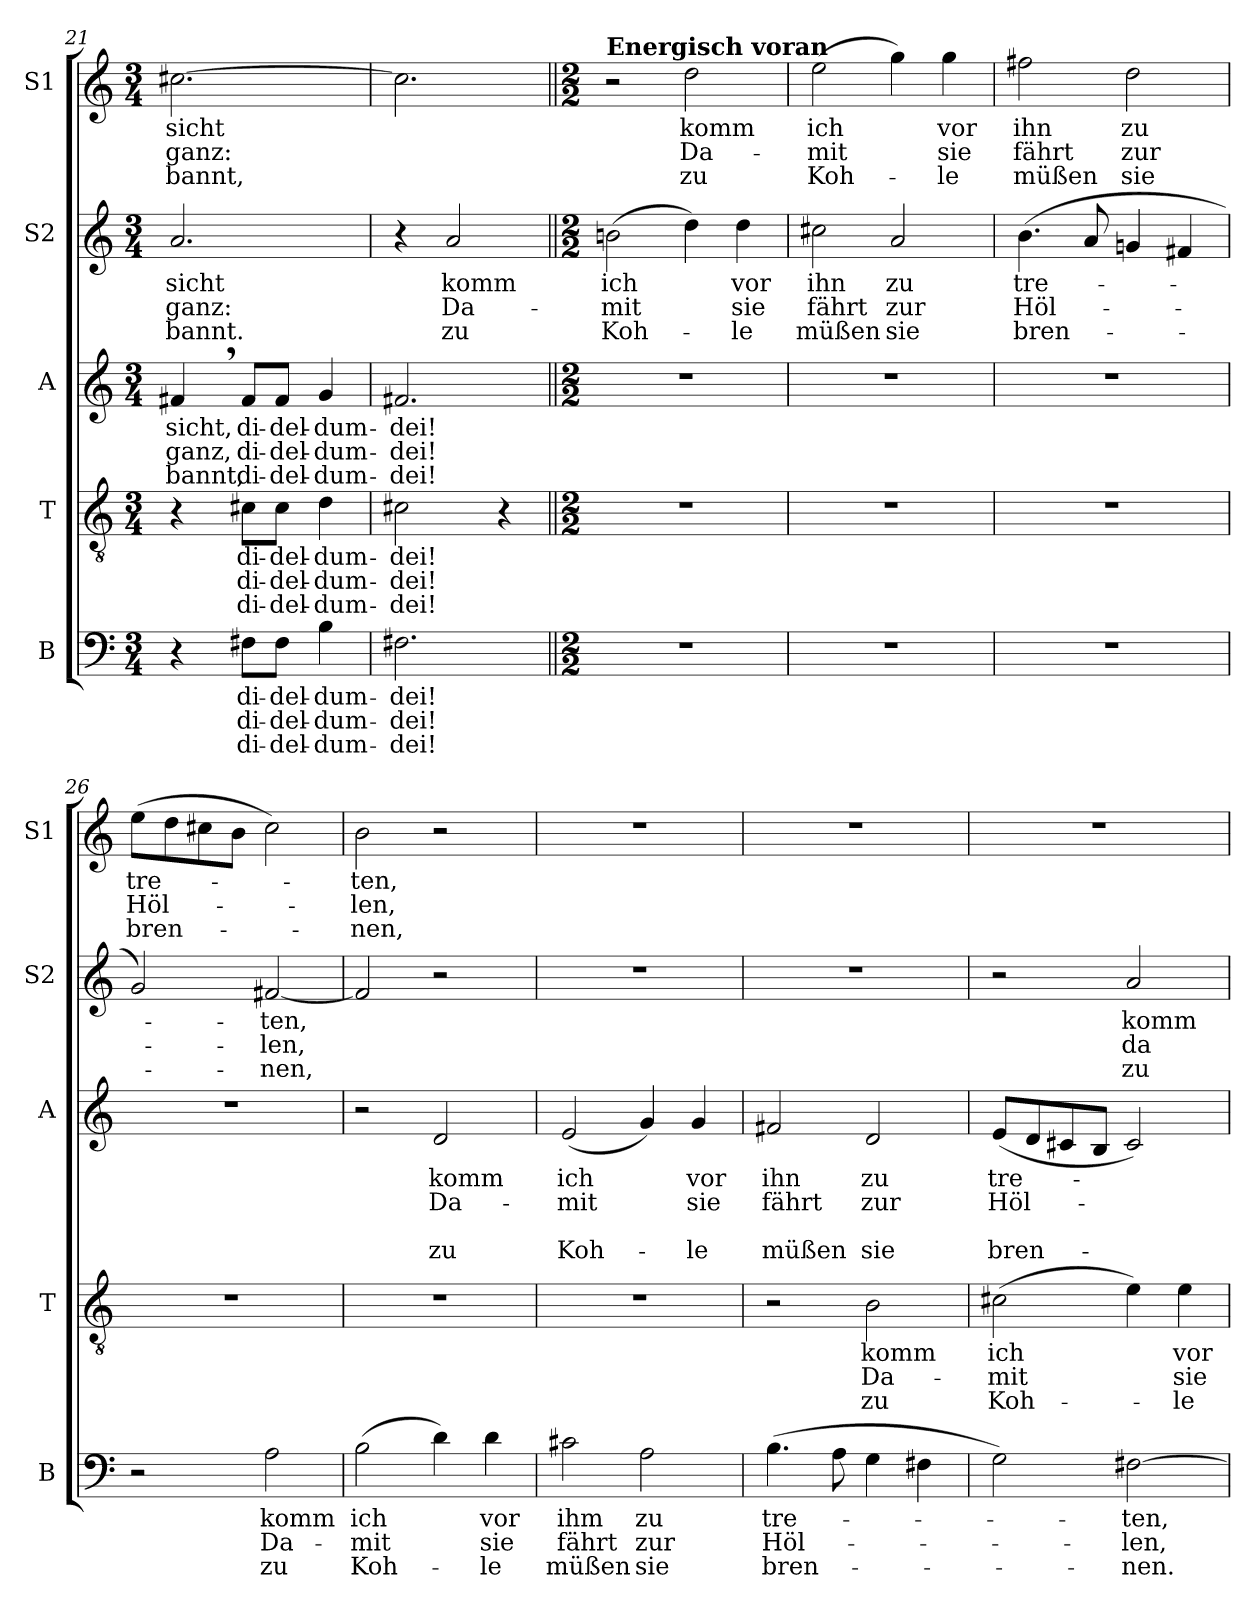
**kern	**text	**text	**text	**kern	**text	**text	**text	**kern	**text	**text	**text	**text	**kern	**text	**text	**text	**kern	**text	**text	**text
*part5	*part5	*part5	*part5	*part4	*part4	*part4	*part4	*part3	*part3	*part3	*part3	*part3	*part2	*part2	*part2	*part2	*part1	*part1	*part1	*part1
*staff5	*staff5	*staff5	*staff5	*staff4	*staff4	*staff4	*staff4	*staff3	*staff3	*staff3	*staff3	*staff3	*staff2	*staff2	*staff2	*staff2	*staff1	*staff1	*staff1	*staff1
*I"B	*	*	*	*I"T	*	*	*	*I"A	*	*	*	*	*I"S2	*	*	*	*I"S1	*	*	*
*I'B	*	*	*	*I'T	*	*	*	*I'A	*	*	*	*	*I'S2	*	*	*	*I'S1	*	*	*
*clefF4	*	*	*	*clefGv2	*	*	*	*clefG2	*	*	*	*	*clefG2	*	*	*	*clefG2	*	*	*
*k[]	*	*	*	*k[]	*	*	*	*k[]	*	*	*	*	*k[]	*	*	*	*k[]	*	*	*
*C:	*	*	*	*C:	*	*	*	*C:	*	*	*	*	*C:	*	*	*	*C:	*	*	*
*M3/4	*	*	*	*M3/4	*	*	*	*M3/4	*	*	*	*	*M3/4	*	*	*	*M3/4	*	*	*
=21	=21	=21	=21	=21	=21	=21	=21	=21	=21	=21	=21	=21	=21	=21	=21	=21	=21	=21	=21	=21
!	!	!	!	!	!	!	!	!	!LO:LY:b	!LO:LY:b	!LO:LY:b	!	!	!LO:LY:b	!LO:LY:b	!LO:LY:b	!	!LO:LY:b	!LO:LY:b	!LO:LY:b
4r	.	.	.	4r	.	.	.	4f#X,>/	-sicht,	ganz,	-bannt,	.	2.a/	-sicht	ganz:	-bannt.	[2.cc#X\	-sicht	ganz:	-bannt,
!	!LO:LY:b	!LO:LY:b	!LO:LY:b	!	!LO:LY:b	!LO:LY:b	!LO:LY:b	!	!LO:LY:b	!LO:LY:b	!LO:LY:b	!	!	!	!	!	!	!	!	!
8F#X\L	di-	di-	di-	8c#X\L	di-	di-	di-	8f#/L	di-	di-	di-	.	.	.	.	.	.	.	.	.
!	!LO:LY:b	!LO:LY:b	!LO:LY:b	!	!LO:LY:b	!LO:LY:b	!LO:LY:b	!	!LO:LY:b	!LO:LY:b	!LO:LY:b	!	!	!	!	!	!	!	!	!
8F#\J	-del-	-del-	-del-	8c#\J	-del-	-del-	-del-	8f#/J	-del-	-del-	-del-	.	.	.	.	.	.	.	.	.
!	!LO:LY:b	!LO:LY:b	!LO:LY:b	!	!LO:LY:b	!LO:LY:b	!LO:LY:b	!	!LO:LY:b	!LO:LY:b	!LO:LY:b	!	!	!	!	!	!	!	!	!
4B\	-dum-	-dum-	-dum-	4d\	-dum-	-dum-	-dum-	4g/	-dum-	-dum-	-dum-	.	.	.	.	.	.	.	.	.
=22	=22	=22	=22	=22	=22	=22	=22	=22	=22	=22	=22	=22	=22	=22	=22	=22	=22	=22	=22	=22
!	!LO:LY:b	!LO:LY:b	!LO:LY:b	!	!LO:LY:b	!LO:LY:b	!LO:LY:b	!	!LO:LY:b	!LO:LY:b	!LO:LY:b	!	!	!	!	!	!	!	!	!
2.F#X\	-dei!	-dei!	-dei!	2c#X\	-dei!	-dei!	-dei!	2.f#X/	-dei!	-dei!	-dei!	.	4r	.	.	.	2.cc#\]	.	.	.
!	!	!	!	!	!	!	!	!	!	!	!	!	!	!LO:LY:b	!LO:LY:b	!LO:LY:b	!	!	!	!
.	.	.	.	.	.	.	.	.	.	.	.	.	2a/	komm	Da-	zu	.	.	.	.
.	.	.	.	4r	.	.	.	.	.	.	.	.	.	.	.	.	.	.	.	.
=23||	=23||	=23||	=23||	=23||	=23||	=23||	=23||	=23||	=23||	=23||	=23||	=23||	=23||	=23||	=23||	=23||	=23||	=23||	=23||	=23||
*M2/2	*	*	*	*M2/2	*	*	*	*M2/2	*	*	*	*	*M2/2	*	*	*	*M2/2	*	*	*
!	!	!	!	!	!	!	!	!	!	!	!	!	!	!	!	!	!LO:TX:a:B:t=Energisch voran	!	!	!
!	!	!	!	!	!	!	!	!	!	!	!	!	!	!LO:LY:b	!LO:LY:b	!LO:LY:b	!	!	!	!
1r	.	.	.	1r	.	.	.	1r	.	.	.	.	(>2bn\	ich	-mit	Koh-	2r	.	.	.
!	!	!	!	!	!	!	!	!	!	!	!	!	!	!	!	!	!	!LO:LY:b	!LO:LY:b	!LO:LY:b
.	.	.	.	.	.	.	.	.	.	.	.	.	4dd\)	.	.	.	2dd\	komm	Da-	zu
!	!	!	!	!	!	!	!	!	!	!	!	!	!	!LO:LY:b	!LO:LY:b	!LO:LY:b	!	!	!	!
.	.	.	.	.	.	.	.	.	.	.	.	.	4dd\	vor	sie	-le	.	.	.	.
=24	=24	=24	=24	=24	=24	=24	=24	=24	=24	=24	=24	=24	=24	=24	=24	=24	=24	=24	=24	=24
!	!	!	!	!	!	!	!	!	!	!	!	!	!	!LO:LY:b	!LO:LY:b	!LO:LY:b	!	!LO:LY:b	!LO:LY:b	!LO:LY:b
1r	.	.	.	1r	.	.	.	1r	.	.	.	.	2cc#X\	ihn	fährt	mü­ßen	(>2ee\	ich	-mit	Koh-
!	!	!	!	!	!	!	!	!	!	!	!	!	!	!LO:LY:b	!LO:LY:b	!LO:LY:b	!	!	!	!
.	.	.	.	.	.	.	.	.	.	.	.	.	2a/	zu	zur	sie	4gg\)	.	.	.
!	!	!	!	!	!	!	!	!	!	!	!	!	!	!	!	!	!	!LO:LY:b	!LO:LY:b	!LO:LY:b
.	.	.	.	.	.	.	.	.	.	.	.	.	.	.	.	.	4gg\	vor	sie	-le
!!LO:LB:g=z
=25	=25	=25	=25	=25	=25	=25	=25	=25	=25	=25	=25	=25	=25	=25	=25	=25	=25	=25	=25	=25
!	!	!	!	!	!	!	!	!	!	!	!	!	!	!LO:LY:b	!LO:LY:b	!LO:LY:b	!	!LO:LY:b	!LO:LY:b	!LO:LY:b
1r	.	.	.	1r	.	.	.	1r	.	.	.	.	(>4.b\	tre-	Höl-	bren-	2ff#X\	ihn	fährt	mü­ßen
.	.	.	.	.	.	.	.	.	.	.	.	.	8a/	.	.	.	.	.	.	.
!	!	!	!	!	!	!	!	!	!	!	!	!	!	!	!	!	!	!LO:LY:b	!LO:LY:b	!LO:LY:b
.	.	.	.	.	.	.	.	.	.	.	.	.	4gn/	.	.	.	2dd\	zu	zur	sie
.	.	.	.	.	.	.	.	.	.	.	.	.	4f#X/	.	.	.	.	.	.	.
=26	=26	=26	=26	=26	=26	=26	=26	=26	=26	=26	=26	=26	=26	=26	=26	=26	=26	=26	=26	=26
!	!	!	!	!	!	!	!	!	!	!	!	!	!	!	!	!	!	!LO:LY:b	!LO:LY:b	!LO:LY:b
2r	.	.	.	1r	.	.	.	1r	.	.	.	.	2g/)	.	.	.	(>8ee\L	tre-	Höl-	bren-
.	.	.	.	.	.	.	.	.	.	.	.	.	.	.	.	.	8dd\	.	.	.
.	.	.	.	.	.	.	.	.	.	.	.	.	.	.	.	.	8cc#X\	.	.	.
.	.	.	.	.	.	.	.	.	.	.	.	.	.	.	.	.	8b\J	.	.	.
!	!LO:LY:b	!LO:LY:b	!LO:LY:b	!	!	!	!	!	!	!	!	!	!	!LO:LY:b	!LO:LY:b	!LO:LY:b	!	!	!	!
2A\	komm	Da-	zu	.	.	.	.	.	.	.	.	.	[2f#X/	-ten,	-len,	-nen,	2cc#\)	.	.	.
=27	=27	=27	=27	=27	=27	=27	=27	=27	=27	=27	=27	=27	=27	=27	=27	=27	=27	=27	=27	=27
!	!LO:LY:b	!LO:LY:b	!LO:LY:b	!	!	!	!	!	!	!	!	!	!	!	!	!	!	!LO:LY:b	!LO:LY:b	!LO:LY:b
(>2B\	ich	-mit	Koh-	1r	.	.	.	2r	.	.	.	.	2f#/]	.	.	.	2b\	-ten,	-len,	-nen,
!	!	!	!	!	!	!	!	!	!LO:LY:b	!LO:LY:b	!	!LO:LY:b	!	!	!	!	!	!	!	!
4d\)	.	.	.	.	.	.	.	2d/	komm	Da-	.	zu	2r	.	.	.	2r	.	.	.
!	!LO:LY:b	!LO:LY:b	!LO:LY:b	!	!	!	!	!	!	!	!	!	!	!	!	!	!	!	!	!
4d\	vor	sie	-le	.	.	.	.	.	.	.	.	.	.	.	.	.	.	.	.	.
=28	=28	=28	=28	=28	=28	=28	=28	=28	=28	=28	=28	=28	=28	=28	=28	=28	=28	=28	=28	=28
!	!LO:LY:b	!LO:LY:b	!LO:LY:b	!	!	!	!	!	!LO:LY:b	!LO:LY:b	!	!LO:LY:b	!	!	!	!	!	!	!	!
2c#X\	ihm	fährt	mü­ßen	1r	.	.	.	(<2e/	ich	-mit	.	Koh-	1r	.	.	.	1r	.	.	.
!	!LO:LY:b	!LO:LY:b	!LO:LY:b	!	!	!	!	!	!	!	!	!	!	!	!	!	!	!	!	!
2A\	zu	zur	sie	.	.	.	.	4g/)	.	.	.	.	.	.	.	.	.	.	.	.
!	!	!	!	!	!	!	!	!	!LO:LY:b	!LO:LY:b	!	!LO:LY:b	!	!	!	!	!	!	!	!
.	.	.	.	.	.	.	.	4g/	vor	sie	.	-le	.	.	.	.	.	.	.	.
=29	=29	=29	=29	=29	=29	=29	=29	=29	=29	=29	=29	=29	=29	=29	=29	=29	=29	=29	=29	=29
!	!LO:LY:b	!LO:LY:b	!LO:LY:b	!	!	!	!	!	!LO:LY:b	!LO:LY:b	!	!LO:LY:b	!	!	!	!	!	!	!	!
(>4.B\	tre-	Höl-	bren-	2r	.	.	.	2f#X/	ihn	fährt	.	mü­ßen	1r	.	.	.	1r	.	.	.
8A\	.	.	.	.	.	.	.	.	.	.	.	.	.	.	.	.	.	.	.	.
!	!	!	!	!	!LO:LY:b	!LO:LY:b	!LO:LY:b	!	!LO:LY:b	!LO:LY:b	!	!LO:LY:b	!	!	!	!	!	!	!	!
4G\	.	.	.	2B\	komm	Da-	zu	2d/	zu	zur	.	sie	.	.	.	.	.	.	.	.
4F#X\	.	.	.	.	.	.	.	.	.	.	.	.	.	.	.	.	.	.	.	.
=30	=30	=30	=30	=30	=30	=30	=30	=30	=30	=30	=30	=30	=30	=30	=30	=30	=30	=30	=30	=30
!	!	!	!	!	!LO:LY:b	!LO:LY:b	!LO:LY:b	!	!LO:LY:b	!LO:LY:b	!	!LO:LY:b	!	!	!	!	!	!	!	!
2G\)	.	.	.	(>2c#X\	ich	-mit	Koh-	(<8e/L	tre-	Höl-	.	bren-	2r	.	.	.	1r	.	.	.
.	.	.	.	.	.	.	.	8d/	.	.	.	.	.	.	.	.	.	.	.	.
.	.	.	.	.	.	.	.	8c#X/	.	.	.	.	.	.	.	.	.	.	.	.
.	.	.	.	.	.	.	.	8B/J	.	.	.	.	.	.	.	.	.	.	.	.
!	!LO:LY:b	!LO:LY:b	!LO:LY:b	!	!	!	!	!	!	!	!	!	!	!LO:LY:b	!LO:LY:b	!LO:LY:b	!	!	!	!
[2F#X\	-ten,	-len,	-nen.	4e\)	.	.	.	2c#/)	.	.	.	.	2a/	komm	da-	zu	.	.	.	.
!	!	!	!	!	!LO:LY:b	!LO:LY:b	!LO:LY:b	!	!	!	!	!	!	!	!	!	!	!	!	!
.	.	.	.	4e\	vor	sie	-le	.	.	.	.	.	.	.	.	.	.	.	.	.
=	=	=	=	=	=	=	=	=	=	=	=	=	=	=	=	=	=	=	=	=
*-	*-	*-	*-	*-	*-	*-	*-	*-	*-	*-	*-	*-	*-	*-	*-	*-	*-	*-	*-	*-
